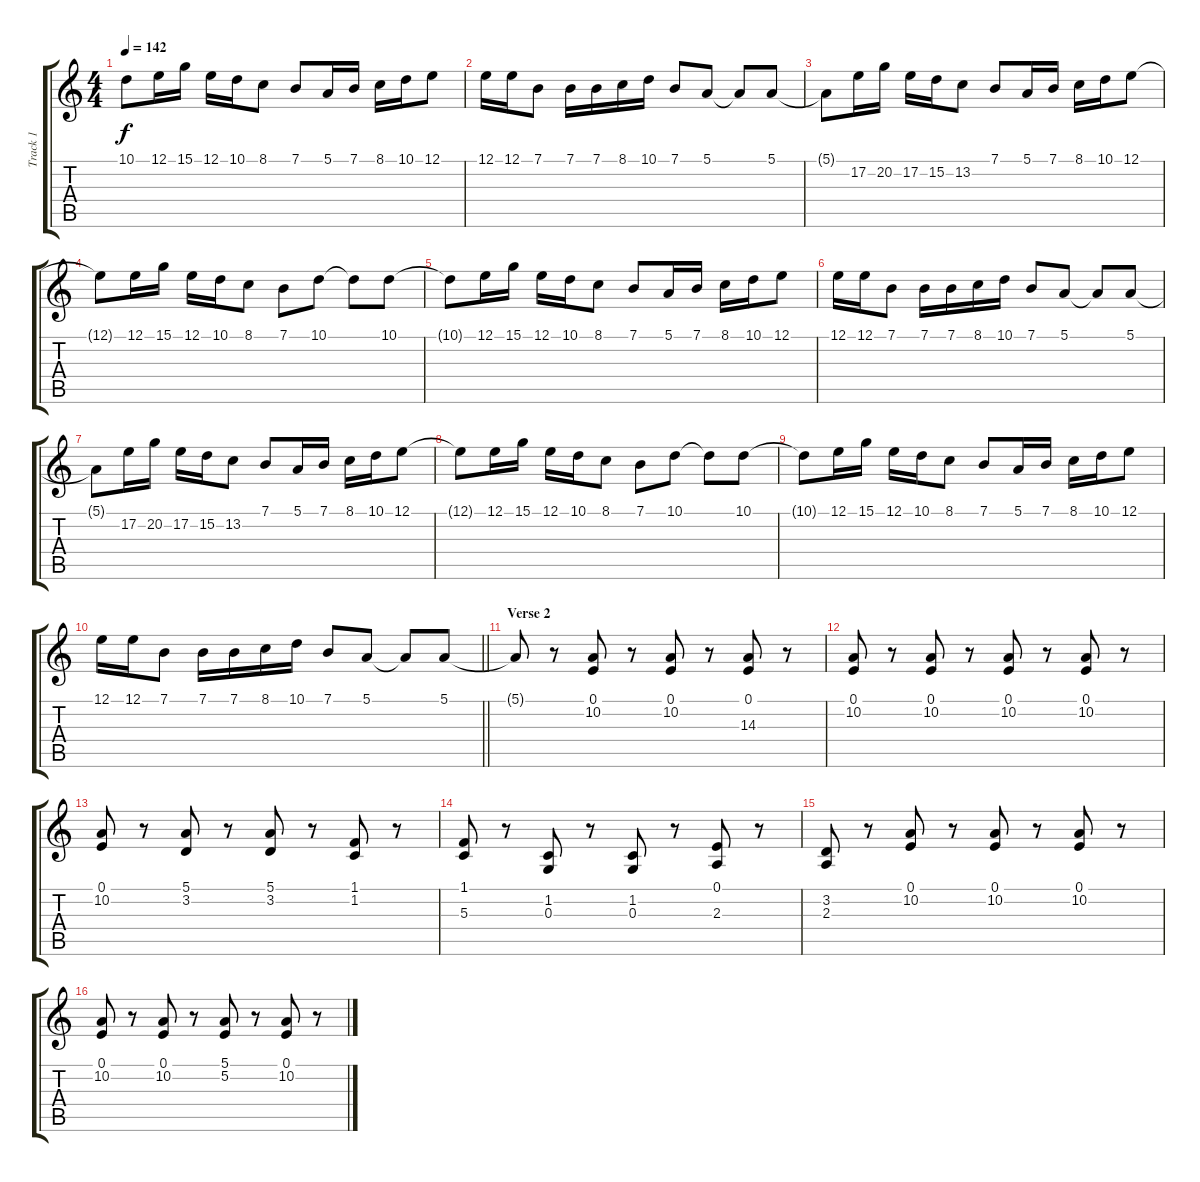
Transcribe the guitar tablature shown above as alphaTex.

\track ("Track 1" "Track 1") {instrument accordion}
\staff {score tabs}
\tuning (E4 B3 G3 D3 A2 E2) {hide}
\ts (4 4)
\tempo 142
\clef g2
\ks c
10.1{t}.8{dy f} 12.1.16 15.1.16 12.1.16 10.1.16 8.1.8 7.1.8 5.1.16 7.1.16 8.1.16 10.1.16 12.1.8 |
12.1.16 12.1.16 7.1.8 7.1.16 7.1.16 8.1.16 10.1.16 7.1.8 5.1.8 5.1{t}.8 5.1.8 |
5.1{t}.8 17.2.16{volume 13} 20.2.16 17.2.16 15.2.16 13.2.8 7.1.8 5.1.16 7.1.16 8.1.16 10.1.16 12.1.8 |
12.1{t}.8 12.1.16 15.1.16 12.1.16 10.1.16 8.1.8 7.1.8 10.1.8 10.1{t}.8 10.1.8 |
10.1{t}.8 12.1.16 15.1.16 12.1.16 10.1.16 8.1.8 7.1.8 5.1.16 7.1.16 8.1.16 10.1.16 12.1.8 |
12.1.16 12.1.16 7.1.8 7.1.16 7.1.16 8.1.16 10.1.16 7.1.8 5.1.8 5.1{t}.8 5.1.8 |
5.1{t}.8 17.2.16{volume 13} 20.2.16 17.2.16 15.2.16 13.2.8 7.1.8 5.1.16 7.1.16 8.1.16 10.1.16 12.1.8 |
12.1{t}.8 12.1.16 15.1.16 12.1.16 10.1.16 8.1.8 7.1.8 10.1.8 10.1{t}.8 10.1.8 |
10.1{t}.8 12.1.16 15.1.16 12.1.16 10.1.16 8.1.8 7.1.8 5.1.16 7.1.16 8.1.16 10.1.16 12.1.8 |
\barLineRight lightlight
12.1.16 12.1.16 7.1.8 7.1.16 7.1.16 8.1.16 10.1.16 7.1.8 5.1.8 5.1{t}.8 5.1.8 |
\section ("" "Verse 2")
5.1{t}.8 r.8 (0.1 10.2).8{volume 8} r.8 (0.1 10.2).8 r.8 (0.1 14.3).8 r.8 |
(0.1 10.2).8 r.8 (0.1 10.2).8 r.8 (0.1 10.2).8 r.8 (0.1 10.2).8 r.8 |
(0.1 10.2).8 r.8 (5.1 3.2).8 r.8 (5.1 3.2).8 r.8 (1.1 1.2).8 r.8 |
(1.1 5.3).8 r.8 (1.2 0.3).8 r.8 (1.2 0.3).8 r.8 (0.1 2.3).8 r.8 |
(3.2 2.3).8 r.8 (0.1 10.2).8 r.8 (0.1 10.2).8 r.8 (0.1 10.2).8 r.8 |
(0.1 10.2).8 r.8 (0.1 10.2).8 r.8 (5.1 5.2).8 r.8 (0.1 10.2).8 r.8
